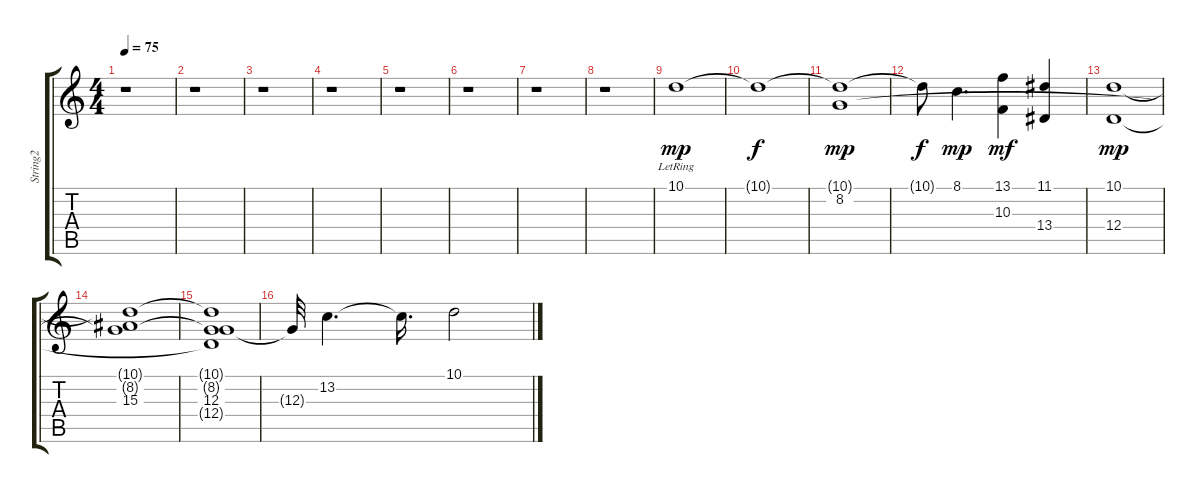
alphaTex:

\track ("String2" "String2") {instrument synthstrings1}
\staff {score tabs}
\tuning (E4 B3 G3 D3 A2 E2) {hide}
\ts (4 4)
\tempo 75
\clef g2
\ks c
r.1{dy p} |
r.1 |
r.1 |
r.1 |
r.1 |
r.1 |
r.1 |
r.1 |
10.1{lr}.1{dy mp} |
10.1{t}.1{dy f} |
(10.1{t} 8.2).1{dy mp} |
10.1{t}.8{dy f} 8.1.4{d dy mp} (13.1 10.3).4{dy mf} (11.1 13.4).4 |
(10.1 12.4).1{dy mp} |
(10.1{t} 8.2{t} 15.3).1 |
(10.1{t} 8.2{t} 12.3 12.4{t}).1 |
12.3{t}.32 13.2.4{d} 13.2{t}.16{d} 10.1.2
